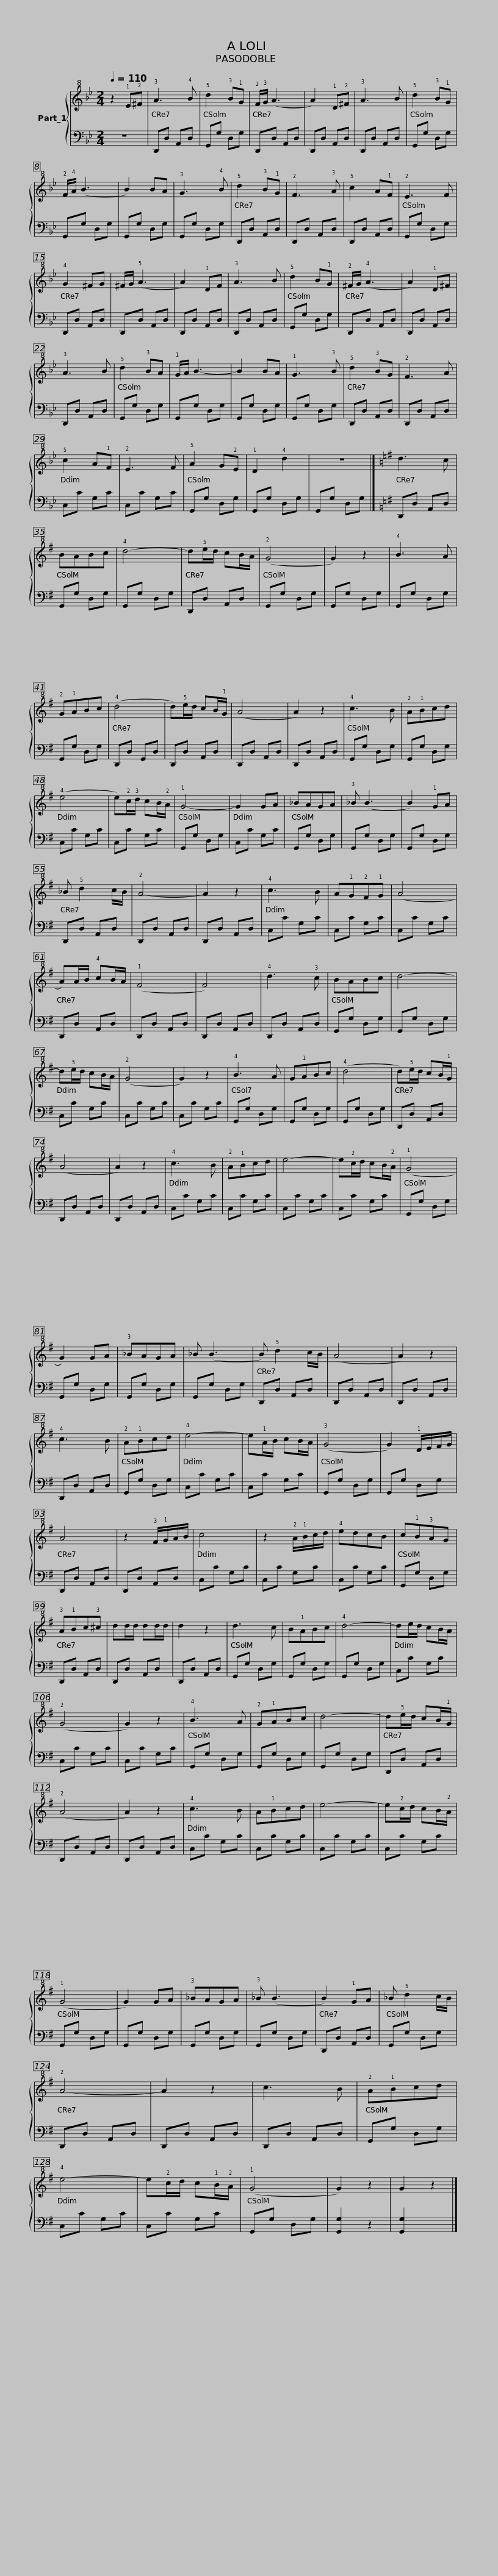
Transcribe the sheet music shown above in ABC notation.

X:1
%%score { 1 | 2 }
L:1/8
Q:1/4=110
M:2/4
I:linebreak $
K:Bb
V:1 treble+8
V:2 bass
V:1
 z2 !1!E!2!^F | !3!A3 !4!B | !5!d2 !3!B!1!G | !2!F/!3!G/ (A3 | A2) !1!D!2!^F | %5
 !3!A3 B | !5!d2 !3!B!1!G | !2!F/!4!A/ (B3 |$ B2) BA | !3!G3 !4!B | %10
 !5!d2 !3!B!1!G | !2!F3 !3!A | !5!c2 A!1!F | !2!E3 F | !4!G2 ^FG | %15
 ^F/G/ (!5!A3 |$ A2) !1!DF | !3!A3 B | !5!d2 B!1!G | !2!^F/G/ (!4!A3 | %20
 A2) !1!D^F | !3!A3 B | !5!d2 !3!BA | !1!G/A/ B3- |$ B2 BA | %25
 !1!G3 !3!B | !5!d2 !3!BG | !2!F3 A | !5!c2 A!1!F | !2!E3 F | %30
 !5!A2 G!2!E | !1!D2 !4!d2 |$ z4 |][K:G] d3 c | BABc | %35
 !4!d4- | d!5!e/d/ cB/A/ | (!2!G4 | G2) z2 | !4!B3 A |$ %40
 !2!G!1!ABc | (!4!d4 | d)!5!e/d/ cB/!1!G/ | (A4 | A2) z2 | %45
 !4!c3 B | !2!A!1!Bcd | (!4!e4 |$ e)!2!c/!3!d/ cB/!2!A/ | !1!G4- | %50
 G2 GA | _BAGA | !3!_B (B3 | B2) !1!GA | _B !5!d2 c/B/ | %55
 !2!A4- |$ A2 z2 | !4!c3 B | A!1!G!2!F!1!G | (A4 | %60
 A)A/B/ !4!cB/A/ | (!1!F4 | F4) | !4!d3 !3!c |$ BABc | %65
 d4- | d!5!e/d/ cB/A/ | (!2!G4 | G2) z2 | !4!B3 A | %70
 G!1!ABc | (!4!d4 |$ d)!5!e/d/ cB/!1!G/ | (A4 | A2) z2 | %75
 !4!c3 B | !2!A!1!Bcd | e4- | e!2!c/d/ cB/!2!A/ | (!1!G4 |$ %80
 G2) GA | !3!_BAGA | _B (B3 | B) !5!d2 c/B/ | (A4 | %85
 A2) z2 | !4!c3 B | !2!A!1!Bcd |$ !4!e4- | e!1!A/B/ cB/A/ | %90
 (!3!G4 | G2) !1!D/E/F/G/ | A4 | z2 !3!F/!1!G/A/B/ | c4 |$ %95
 z2 !2!A/!1!B/c/d/ | !4!edcB | c!1!B!3!AG | !3!A!1!Bc!3!^c | dd/d/ dd/d/ | %100
 d2 z2 | d3 c | B!1!ABc |$ !4!d4- | de/d/ cB/A/ | %105
 (!2!G4 | G2) z2 | !4!B3 A | !2!G!1!ABc | d4- | %110
 d!5!e/d/ cB/!1!G/ |$ (!2!A4 | A2) z2 | !4!c3 B | A!1!Bcd | %115
 e4- | e!2!c/d/ cB/!2!A/ | (!1!G4 | G2) GA |$ !3!_BAGA | %120
 !3!_B (B3 | B2) !1!GA | _B !5!d2 c/B/ | !2!A4- | A2 z2 | %125
 c3 B | !2!A!1!Bcd |$ !4!e4- | e!2!c/d/ c!1!B/!2!A/ | (!1!G4 | %130
 G2) z2 | G2 z2 |] %132
V:2
 z4 | D,,D, A,,D, | G,,G, D,G, | D,,D, A,,D, | D,,D, A,,D, | %5
 D,,D, A,,D, | G,,G, D,G, | G,,G, D,G, |$ G,,G, D,G, | G,,G, D,G, | %10
 D,,D, A,,D, | D,,D, A,,D, | D,,D, A,,D, | G,,G, D,G, | D,,D, A,,D, | %15
 D,,D, A,,D, |$ D,,D, A,,D, | D,,D, A,,D, | G,,G, D,G, | D,,D, A,,D, | %20
 D,,D, A,,D, | D,,D, A,,D, | G,,G, D,G, | G,,G, D,G, |$ G,,G, D,G, | %25
 G,,G, D,G, | D,,D, A,,D, | D,,D, A,,D, | C,C G,C | C,C G,C | %30
 G,,G, D,G, | G,,G, D,G, |$ G,,G, D,G, |][K:G] D,,D, A,,D, | G,,G, D,G, | %35
 G,,G, D,G, | D,,D, A,,D, | G,,G, D,G, | G,,G, D,G, | G,,G, D,G, |$ %40
 G,,G, D,G, | D,,D, G,,D, | D,,D, A,,D, | D,,D, A,,D, | D,,D, A,,D, | %45
 G,,G, D,G, | G,,G, D,G, | C,C G,C |$ C,C G,C | G,,G, D,G, | %50
 C,C G,C | G,,G, D,G, | G,,G, D,G, | G,,G, D,G, | D,,D, A,,D, | %55
 D,,D, A,,D, |$ D,,D, A,,D, | C,C G,C | C,C G,C | C,C G,C | %60
 D,,D, A,,D, | D,,D, A,,D, | D,,D, A,,D, | D,,D, A,,D, |$ G,,G, D,G, | %65
 G,,G, D,G, | C,C G,C | C,C G,C | C,C G,C | G,,G, D,G, | %70
 G,,G, D,G, | G,,G, D,G, |$ D,,D, A,,D, | D,,D, A,,D, | D,,D, A,,D, | %75
 C,C G,C | C,C G,C | C,C G,C | C,C G,C | G,,G, D,G, |$ %80
 G,,G, D,G, | G,,G, D,G, | G,,G, D,G, | D,,D, A,,D, | D,,D, A,,D, | %85
 D,,D, A,,D, | D,,D, A,,D, | G,,G, D,G, |$ C,C G,C | C,C G,C | %90
 G,,G, D,G, | G,,G, D,G, | D,,D, A,,D, | D,,D, A,,D, | C,C G,C |$ %95
 C,C G,C | C,C G,C | G,,G, D,G, | D,,D, A,,D, | D,,D, A,,D, | %100
 D,,D, A,,D, | G,,G, D,G, | G,,G, D,G, |$ G,,G, D,G, | C,C G,C | %105
 C,C G,C | C,C G,C | G,,G, D,G, | G,,G, D,G, | G,,G, D,G, | %110
 D,,D, A,,D, |$ D,,D, A,,D, | D,,D, A,,D, | C,C G,C | C,C G,C | %115
 C,C G,C | C,C G,C | G,,G, D,G, | G,,G, D,G, |$ G,,G, D,G, | %120
 G,,G, D,G, | D,,D, A,,D, | G,,G, D,G, | D,,D, A,,D, | D,,D, A,,D, | %125
 D,,D, A,,D, | G,,G, D,G, |$ C,C G,C | C,C G,C | G,,G, D,G, | %130
 [G,,G,]2 z2 | [G,,G,]2 x2 |] %132
